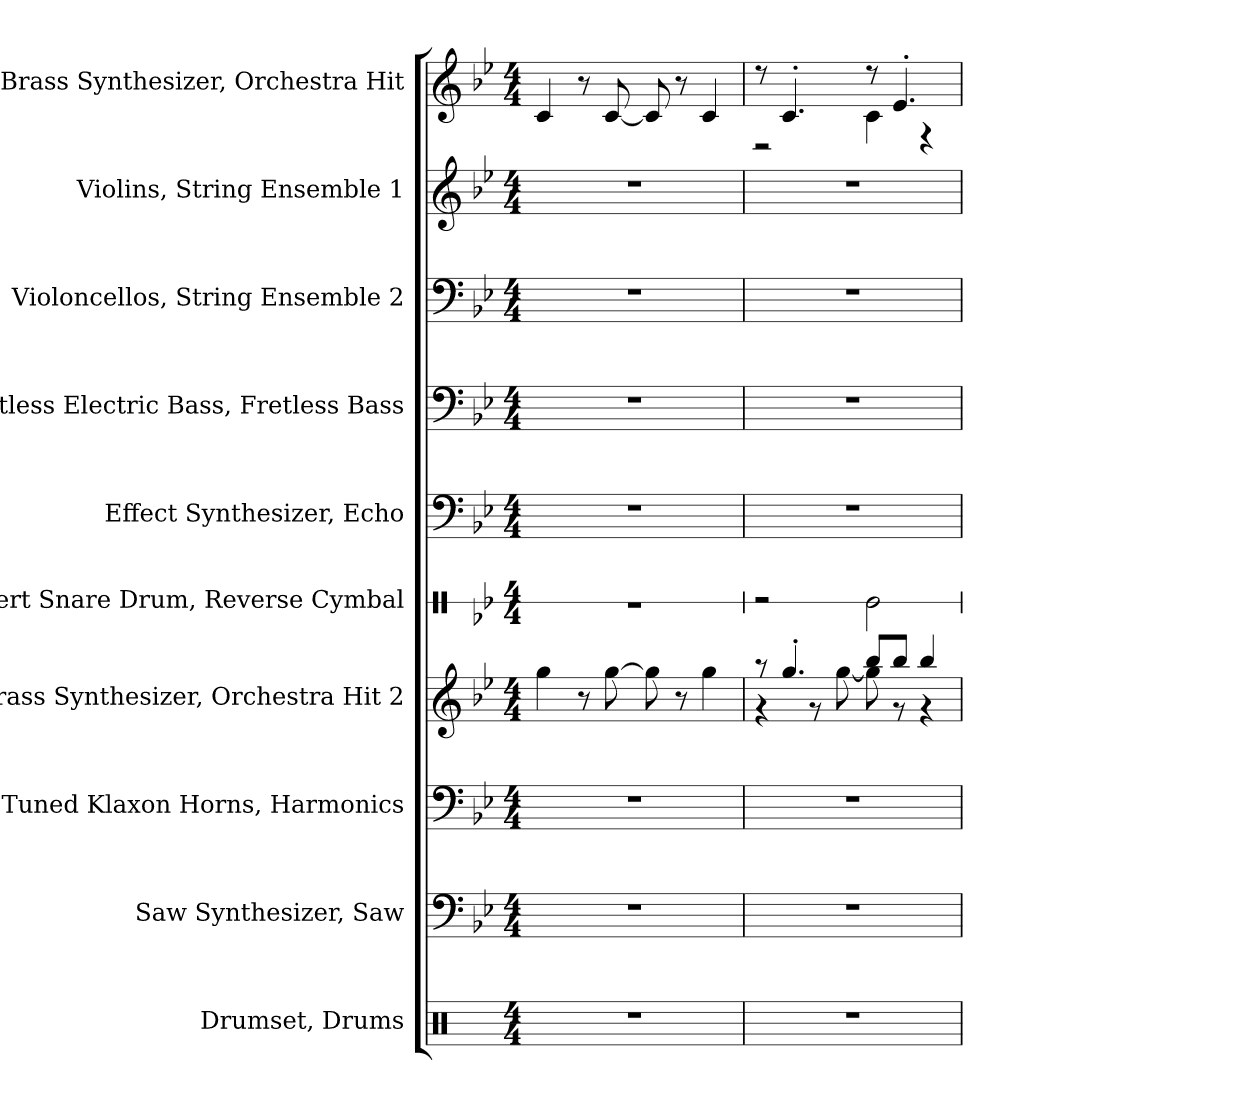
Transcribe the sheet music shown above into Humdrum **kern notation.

**kern	**kern	**kern	**kern	**kern	**kern	**kern	**kern	**kern	**kern
*part10	*part9	*part8	*part7	*part6	*part5	*part4	*part3	*part2	*part1
*staff10	*staff9	*staff8	*staff7	*staff6	*staff5	*staff4	*staff3	*staff2	*staff1
*I"Drumset, Drums	*I"Saw Synthesizer, Saw	*I"Tuned Klaxon Horns, Harmonics	*I"Brass Synthesizer, Orchestra Hit 2	*I"Concert Snare Drum, Reverse Cymbal	*I"Effect Synthesizer, Echo	*I"Fretless Electric Bass, Fretless Bass	*I"Violoncellos, String Ensemble 2	*I"Violins, String Ensemble 1	*I"Brass Synthesizer, Orchestra Hit
*I'D. Set	*I'Synth.	*I'Tn. Klx. Hns.	*I'Synth.	*I'Con. Sn.	*I'Synth.	*I'Frtl. El. B.	*I'Vcs.	*I'Vlns.	*I'Synth.
*	*	*	*	*stria1	*	*	*	*	*
*clefX	*clefF4	*clefF4	*clefG2	*clefX	*clefF4	*clefF4	*clefF4	*clefG2	*clefG2
*	*	*	*	*	*	*ITrd7c12	*	*	*
*k[]	*k[b-e-]	*k[b-e-]	*k[b-e-]	*k[b-e-]	*k[b-e-]	*k[b-e-]	*k[b-e-]	*k[b-e-]	*k[b-e-]
*M4/4	*M4/4	*M4/4	*M4/4	*M4/4	*M4/4	*M4/4	*M4/4	*M4/4	*M4/4
*MM162	*MM162	*MM162	*MM162	*MM162	*MM162	*MM162	*MM162	*MM162	*MM162
=1	=1	=1	=1	=1	=1	=1	=1	=1	=1
1r	1r	1r	4gg\	1r	1r	1r	1r	1r	4c/
.	.	.	8r	.	.	.	.	.	8r
.	.	.	[8gg\	.	.	.	.	.	[8c/
.	.	.	8gg\]	.	.	.	.	.	8c/]
.	.	.	8r	.	.	.	.	.	8r
.	.	.	4gg\	.	.	.	.	.	4c/
=2	=2	=2	=2	=2	=2	=2	=2	=2	=2
*	*	*	*^	*	*	*	*	*	*^
1r	1r	1r	8r	4r	2r	1r	1r	1r	1r	8r	2r
.	.	.	4.gg'/	.	.	.	.	.	.	4.c'/	.
.	.	.	.	8r	.	.	.	.	.	.	.
.	.	.	.	[8gg\	.	.	.	.	.	.	.
.	.	.	8bb-/L	8gg\]	2Re\	.	.	.	.	8r	4c\
.	.	.	8bb-/J	8r	.	.	.	.	.	4.e-'/	.
.	.	.	4bb-/	4r	.	.	.	.	.	.	4r
*	*	*	*v	*v	*	*	*	*	*	*v	*v
=	=	=	=	=	=	=	=	=	=
*-	*-	*-	*-	*-	*-	*-	*-	*-	*-
